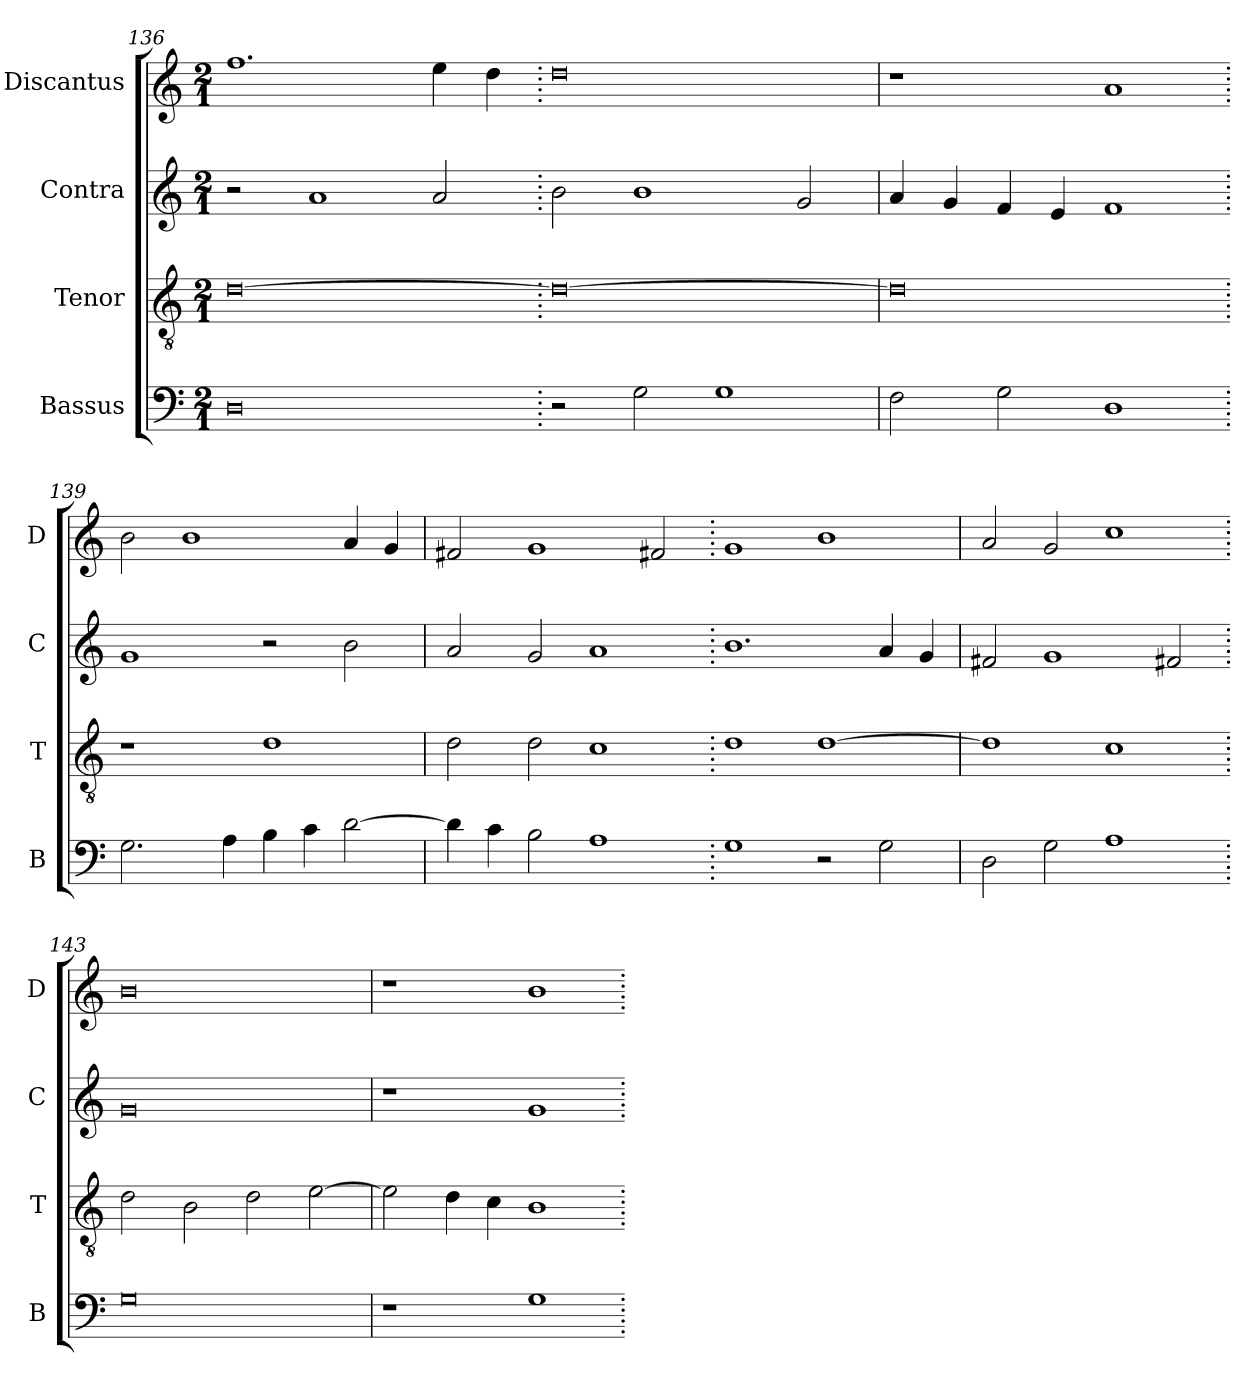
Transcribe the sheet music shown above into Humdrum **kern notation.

**kern	**kern	**kern	**kern
*part4	*part3	*part2	*part1
*staff4	*staff3	*staff2	*staff1
*I"Bassus	*I"Tenor	*I"Contra	*I"Discantus
*I'B	*I'T	*I'C	*I'D
*clefF4	*clefGv2	*clefG2	*clefG2
*k[]	*k[]	*k[]	*k[]
*M2/1	*M2/1	*M2/1	*M2/1
=136	=136	=136	=136
0D	[0d	2r	1.ff
.	.	1a	.
.	.	2a/	4ee\
.	.	.	4dd\
=137.	=137.	=137.	=137.
2r	0d_	2b\	0dd
2G\	.	1b	.
1G	.	.	.
.	.	2g/	.
=138	=138	=138	=138
2F\	0d]	4a/	1r
.	.	4g/	.
2G\	.	4f/	.
.	.	4e/	.
1D	.	1f	1a
=139.	=139.	=139.	=139.
2.G\	1r	1g	2b\
.	.	.	1b
4A\	.	.	.
4B\	1d	2r	.
4c\	.	.	.
[2d\	.	2b\	4a/
.	.	.	4g/
=140	=140	=140	=140
4d\]	2d\	2a/	2f#X/
4c\	.	.	.
2B\	2d\	2g/	1g
1A	1c	1a	.
.	.	.	2f#X/
=141.	=141.	=141.	=141.
1G	1d	1.b	1g
2r	[1d	.	1b
2G\	.	4a/	.
.	.	4g/	.
=142	=142	=142	=142
2D\	1d]	2f#X/	2a/
2G\	.	1g	2g/
1A	1c	.	1cc
.	.	2f#X/	.
=143.	=143.	=143.	=143.
0G	2d\	0g	0b
.	2B\	.	.
.	2d\	.	.
.	[2e\	.	.
=144	=144	=144	=144
1r	2e\]	1r	1r
.	4d\	.	.
.	4c\	.	.
1G	1B	1g	1b
=.	=.	=.	=.
*-	*-	*-	*-
